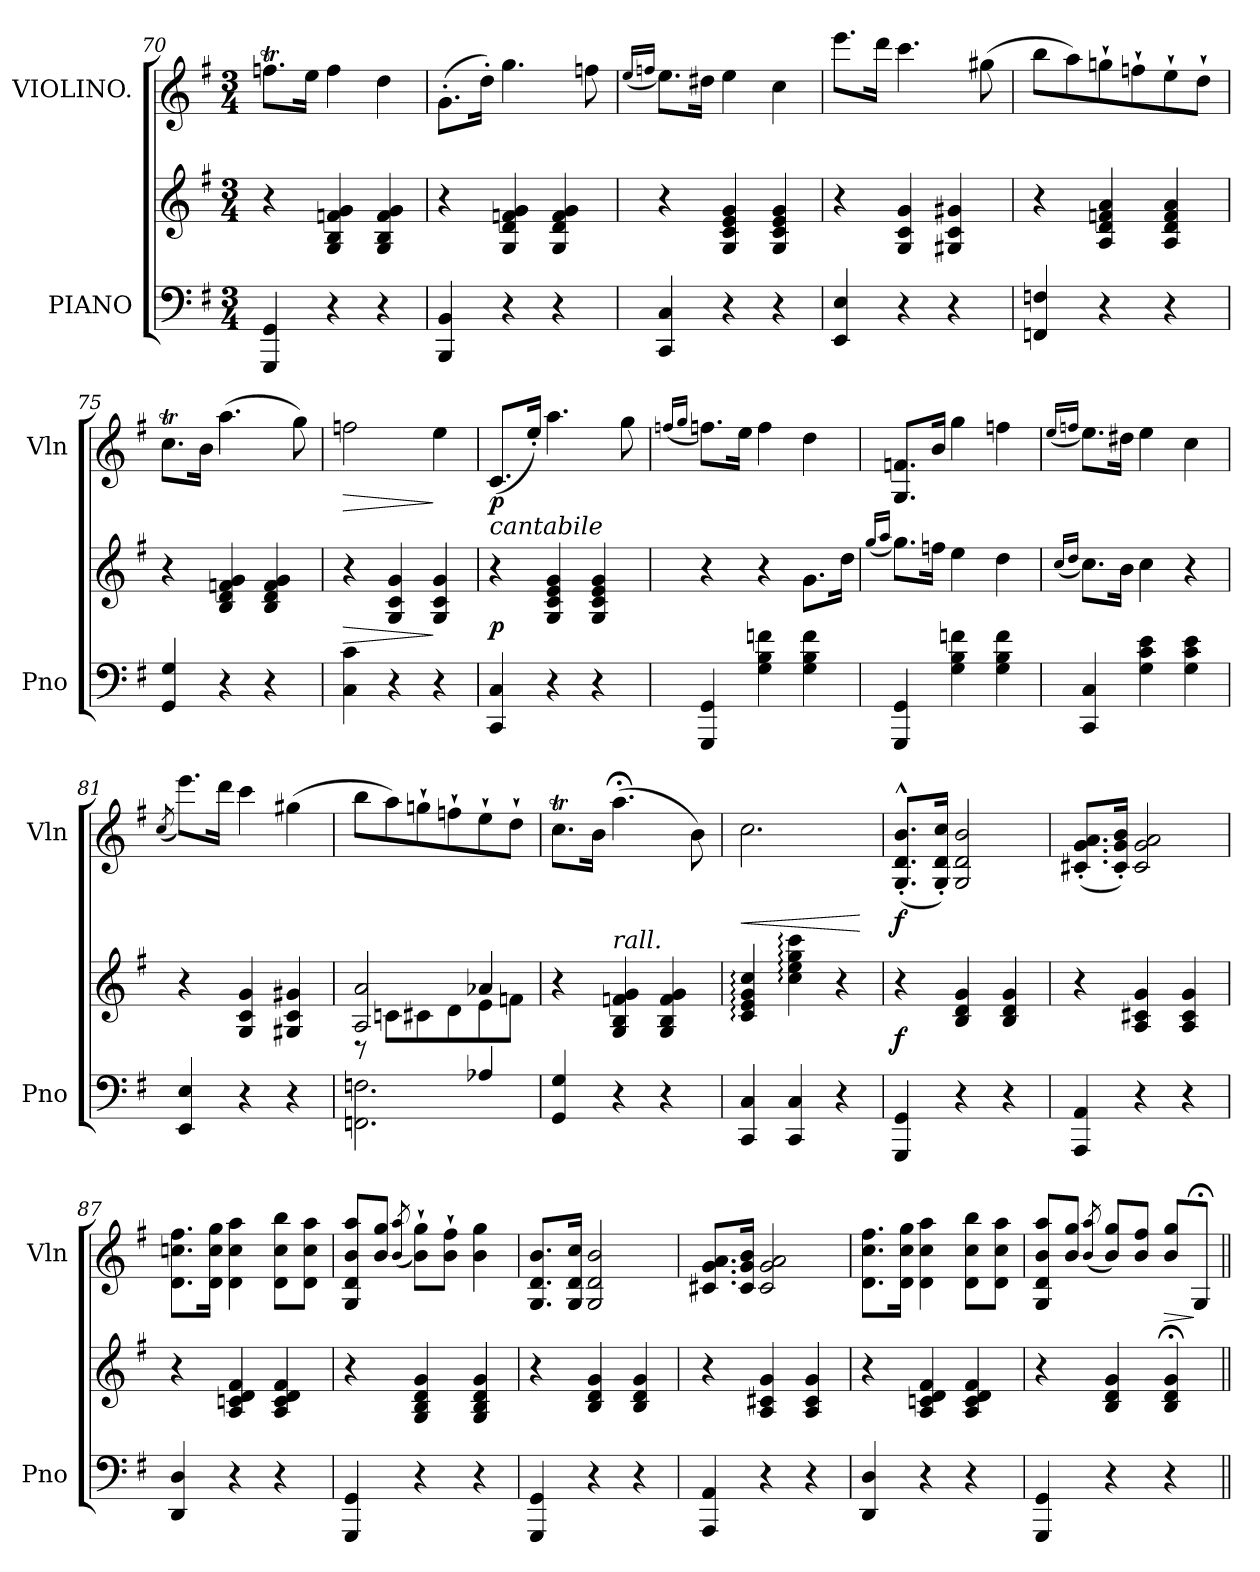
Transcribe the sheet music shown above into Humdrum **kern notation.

**kern	**kern	**dynam	**kern	**dynam
*part2	*part2	*part2	*part1	*part1
*staff3	*staff2	*staff2/3	*staff1	*staff1
*I"PIANO	*	*	*I"VIOLINO.	*
*I'Pno	*	*	*I'Vln	*
*clefF4	*clefG2	*	*clefG2	*
*k[f#]	*k[f#]	*	*k[f#]	*
*M3/4	*M3/4	*	*M3/4	*
=70	=70	=70	=70	=70
4GGG/ 4GG/	4r	.	8.ffnT\L	.
.	.	.	16ee\Jk	.
4r	4G/ 4B/ 4fn/ 4g/	.	4ff\	.
4r	4G/ 4B/ 4f/ 4g/	.	4dd\	.
=71	=71	=71	=71	=71
4BBB/ 4BB/	4r	.	(8.g'\L	.
.	.	.	16dd'\Jk)	.
4r	4G/ 4d/ 4fn/ 4g/	.	4.gg\	.
4r	4G/ 4d/ 4f/ 4g/	.	.	.
.	.	.	8ffn\	.
=72	=72	=72	=72	=72
.	.	.	(16qqee/LL	.
.	.	.	16qqffn/JJ	.
4CC/ 4C/	4r	.	8.ee\L)	.
.	.	.	16dd#X\Jk	.
4r	4G/ 4c/ 4e/ 4g/	.	4ee\	.
4r	4G/ 4c/ 4e/ 4g/	.	4cc\	.
=73	=73	=73	=73	=73
4EE/ 4E/	4r	.	8.eee\L	.
.	.	.	16ddd\Jk	.
4r	4G/ 4c/ 4g/	.	4.ccc\	.
4r	4G#X/ 4c/ 4g#X/	.	.	.
.	.	.	(8gg#X\	.
=74	=74	=74	=74	=74
4FFn/ 4Fn/	4r	.	8bb\L	.
.	.	.	8aa\)	.
4r	4A/ 4d/ 4fn/ 4a/	.	8ggn`\	.
.	.	.	8ffn`\	.
4r	4A/ 4d/ 4f/ 4a/	.	8ee`\	.
.	.	.	8dd`\J	.
=75	=75	=75	=75	=75
4GG/ 4G/	4r	.	8.ccT\L	.
.	.	.	16b\Jk	.
4r	4B/ 4d/ 4fn/ 4g/	.	(4.aa\	.
4r	4B/ 4d/ 4f/ 4g/	.	.	.
.	.	.	8gg\)	.
=76	=76	=76	=76	=76
!	!	!	!	!LO:HP:b
4C\ 4c\	4r	>	2ffn\	>
4r	4G/ 4c/ 4g/	.	.	.
4r	4G/ 4c/ 4g/	]	4ee\	]
=77	=77	=77	=77	=77
!	!	!	!LO:TX:b:i:t=cantabile	!
4CC/ 4C/	4r	p	(8.c/L	p
.	.	.	16ee'/Jk)	.
4r	4G/ 4c/ 4e/ 4g/	.	4.aa\	.
4r	4G/ 4c/ 4e/ 4g/	.	.	.
.	.	.	8gg\	.
=78	=78	=78	=78	=78
.	.	.	(16qqffn/LL	.
.	.	.	16qqgg/JJ	.
4GGG/ 4GG/	4r	.	8.ffn\L)	.
.	.	.	16ee\Jk	.
4G\ 4B\ 4fn\	4r	.	4ff\	.
4G\ 4B\ 4f\	8.g\L	.	4dd\	.
.	16dd\Jk	.	.	.
=79	=79	=79	=79	=79
.	(16qqgg/LL	.	.	.
.	16qqaa/JJ	.	.	.
4GGG/ 4GG/	8.gg\L)	.	8.G/ 8.fn/L	.
.	16ffn\Jk	.	16b/Jk	.
4G\ 4B\ 4fn\	4ee\	.	4gg\	.
4G\ 4B\ 4f\	4dd\	.	4ffn\	.
=80	=80	=80	=80	=80
.	(16qqcc/LL	.	(16qqee/LL	.
.	16qqdd/JJ	.	16qqffn/JJ	.
4CC/ 4C/	8.cc\L)	.	8.ee\L)	.
.	16b\Jk	.	16dd#X\Jk	.
4G\ 4c\ 4e\	4cc\	.	4ee\	.
4G\ 4c\ 4e\	4r	.	4cc\	.
=81	=81	=81	=81	=81
.	.	.	(8qcc/	.
4EE/ 4E/	4r	.	8.eee\L)	.
.	.	.	16ddd\Jk	.
4r	4G/ 4c/ 4g/	.	4ccc\	.
4r	4G#X/ 4c/ 4g#X/	.	(4gg#X\	.
=82	=82	=82	=82	=82
*^	*^	*	*	*
2.FFn\ 2.Fn\	2ryy	2A/ 2a/	8r	.	8bb\L	.
.	.	.	8cn\L	.	8aa\)	.
.	.	.	8c#X\	.	8ggn`\	.
.	.	.	8d\	.	8ffn`\	.
.	4A-X/	4a-X/	8e\	.	8ee`\	.
.	.	.	8fn\J	.	8dd`\J	.
*v	*v	*	*	*	*	*
*	*v	*v	*	*	*
=83	=83	=83	=83	=83
4GG/ 4G/	4r	.	8.ccT\L	.
.	.	.	16b\Jk	.
!	!LO:TX:a:i:t=rall.	!	!	!
4r	4G/ 4B/ 4fn/ 4g/	.	(4.aa;<\	.
4r	4G/ 4B/ 4f/ 4g/	.	.	.
.	.	.	8b\)	.
=84	=84	=84	=84	=84
!	!	!	!	!LO:HP:b
4CC/ 4C/	4c:/ 4e:/ 4g:/ 4cc:/	.	2.cc\	<
4CC/ 4C/	4cc:\ 4ee:\ 4gg:\ 4ccc:\	.	.	.
4r	4r	.	.	.
.	.	.	.	[
=85	=85	=85	=85	=85
4GGG/ 4GG/	4r	f	(8.G'^^/ 8.d'^^/ 8.b'^^/L	f
.	.	.	16G'/ 16d'/ 16cc'/Jk)	.
4r	4B/ 4d/ 4g/	.	2G/ 2d/ 2b/	.
4r	4B/ 4d/ 4g/	.	.	.
=86	=86	=86	=86	=86
4AAA/ 4AA/	4r	.	(8.c#X'/ 8.g'/ 8.a'/L	.
.	.	.	16c#'/ 16g'/ 16b'/Jk)	.
4r	4A/ 4c#X/ 4g/	.	2c#/ 2g/ 2a/	.
4r	4A/ 4c#/ 4g/	.	.	.
=87	=87	=87	=87	=87
4DD/ 4D/	4r	.	8.d\ 8.ccn\ 8.ff#\L	.
.	.	.	16d\ 16cc\ 16gg\Jk	.
4r	4A/ 4cn/ 4d/ 4f#/	.	4d\ 4cc\ 4aa\	.
4r	4A/ 4c/ 4d/ 4f#/	.	8d\ 8cc\ 8bb\L	.
.	.	.	8d\ 8cc\ 8aa\J	.
=88	=88	=88	=88	=88
4GGG/ 4GG/	4r	.	8G/ 8d/ 8b/ 8aa/L	.
.	.	.	8b/ 8gg/J	.
.	.	.	(>8qb/ 8qaa/	.
4r	4G/ 4B/ 4d/ 4g/	.	8b`\ 8gg`\L)	.
.	.	.	8b`\ 8ff#`\J	.
4r	4G/ 4B/ 4d/ 4g/	.	4b\ 4gg\	.
=89	=89	=89	=89	=89
4GGG/ 4GG/	4r	.	8.G/ 8.d/ 8.b/L	.
.	.	.	16G/ 16d/ 16cc/Jk	.
4r	4B/ 4d/ 4g/	.	2G/ 2d/ 2b/	.
4r	4B/ 4d/ 4g/	.	.	.
=90	=90	=90	=90	=90
4AAA/ 4AA/	4r	.	8.c#X/ 8.g/ 8.a/L	.
.	.	.	16c#/ 16g/ 16b/Jk	.
4r	4A/ 4c#X/ 4g/	.	2c#/ 2g/ 2a/	.
4r	4A/ 4c#/ 4g/	.	.	.
=91	=91	=91	=91	=91
4DD/ 4D/	4r	.	8.d\ 8.cc\ 8.ff#\L	.
.	.	.	16d\ 16cc\ 16gg\Jk	.
4r	4A/ 4cn/ 4d/ 4f#/	.	4d\ 4cc\ 4aa\	.
4r	4A/ 4c/ 4d/ 4f#/	.	8d\ 8cc\ 8bb\L	.
.	.	.	8d\ 8cc\ 8aa\J	.
=92	=92	=92	=92	=92
4GGG/ 4GG/	4r	.	8G/ 8d/ 8b/ 8aa/L	.
.	.	.	8b/ 8gg/J	.
.	.	.	(>8qb/ 8qaa/	.
4r	4B/ 4d/ 4g/	.	8b/ 8gg/L)	.
.	.	.	8b/ 8ff#/J	.
!	!	!	!	!LO:HP:b
4r	4B;</ 4d;</ 4g;</	.	8b/ 8gg/L	>
.	.	.	8G;</J	]
=||	=||	=||	=||	=||
*-	*-	*-	*-	*-
